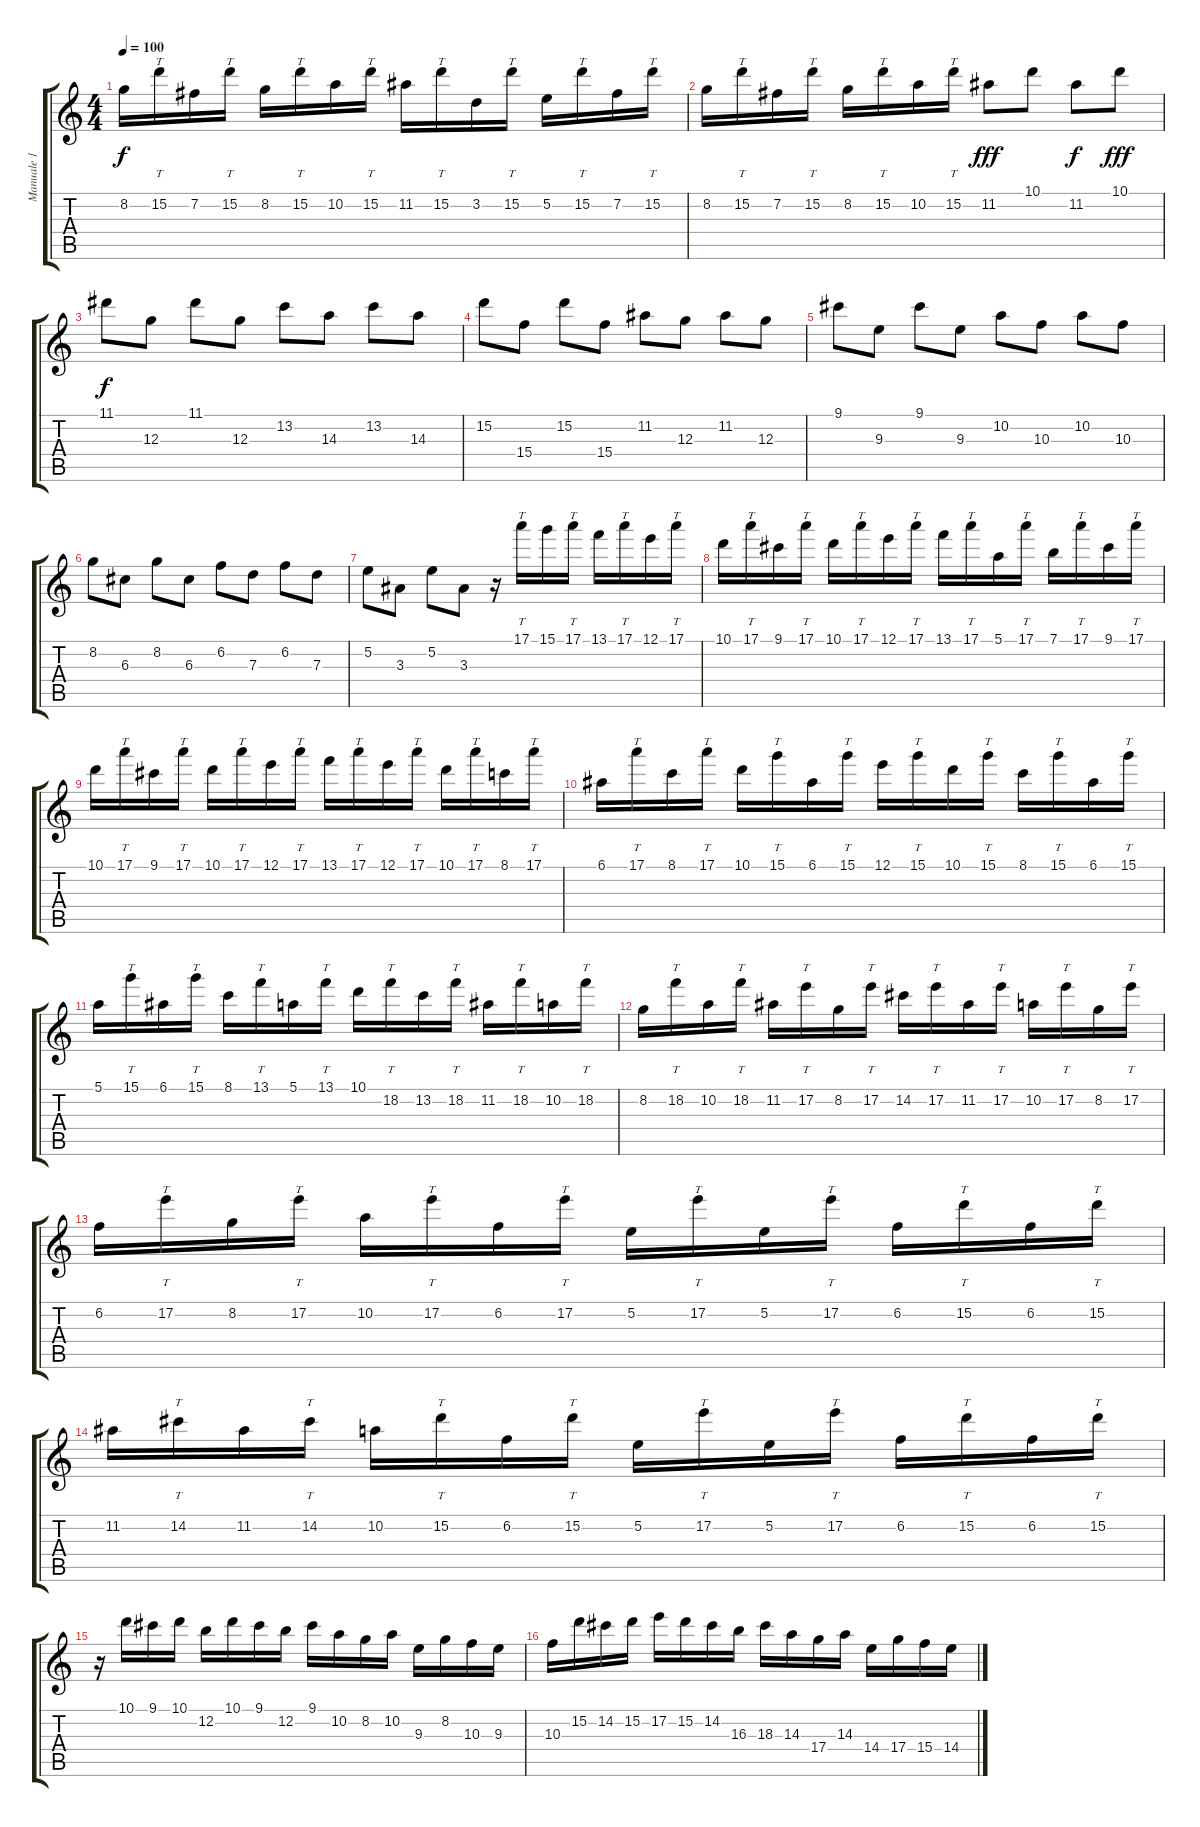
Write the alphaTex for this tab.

\track ("Manuale 1" "Manuale 1") {instrument overdrivenguitar}
\staff {score tabs}
\tuning (E4 B3 G3 D3 A2 E2) {hide}
\ts (4 4)
\tempo 100
\clef g2
\ks c
8.2.16{dy f} 15.2.16{tt} 7.2.16 15.2.16{tt} 8.2.16 15.2.16{tt} 10.2.16 15.2.16{tt} 11.2.16 15.2.16{tt} 3.2.16 15.2.16{tt} 5.2.16 15.2.16{tt} 7.2.16 15.2.16{tt} |
8.2.16 15.2.16{tt} 7.2.16 15.2.16{tt} 8.2.16 15.2.16{tt} 10.2.16 15.2.16{tt} 11.2.8{dy fff} 10.1.8 11.2.8{dy f} 10.1.8{dy fff} |
11.1.8{dy f} 12.3.8 11.1.8 12.3.8 13.2.8 14.3.8 13.2.8 14.3.8 |
15.2.8 15.4.8 15.2.8 15.4.8 11.2.8 12.3.8 11.2.8 12.3.8 |
9.1.8 9.3.8 9.1.8 9.3.8 10.2.8 10.3.8 10.2.8 10.3.8 |
8.2.8 6.3.8 8.2.8 6.3.8 6.2.8 7.3.8 6.2.8 7.3.8 |
5.2.8 3.3.8 5.2.8 3.3.8 r.16 17.1.16{tt} 15.1.16 17.1.16{tt} 13.1.16 17.1.16{tt} 12.1.16 17.1.16{tt} |
10.1.16 17.1.16{tt} 9.1.16 17.1.16{tt} 10.1.16 17.1.16{tt} 12.1.16 17.1.16{tt} 13.1.16 17.1.16{tt} 5.1.16 17.1.16{tt} 7.1.16 17.1.16{tt} 9.1.16 17.1.16{tt} |
10.1.16 17.1.16{tt} 9.1.16 17.1.16{tt} 10.1.16 17.1.16{tt} 12.1.16 17.1.16{tt} 13.1.16{volume 16} 17.1.16{tt} 12.1.16 17.1.16{tt} 10.1.16 17.1.16{tt} 8.1.16 17.1.16{tt} |
6.1.16 17.1.16{tt} 8.1.16 17.1.16{tt} 10.1.16 15.1.16{tt} 6.1.16 15.1.16{tt} 12.1.16 15.1.16{tt} 10.1.16 15.1.16{tt} 8.1.16 15.1.16{tt} 6.1.16 15.1.16{tt} |
5.1.16 15.1.16{tt} 6.1.16 15.1.16{tt} 8.1.16 13.1.16{tt} 5.1.16 13.1.16{tt} 10.1.16 18.2.16{tt} 13.2.16 18.2.16{tt} 11.2.16 18.2.16{tt} 10.2.16 18.2.16{tt} |
8.2.16 18.2.16{tt} 10.2.16 18.2.16{tt} 11.2.16 17.2.16{tt} 8.2.16 17.2.16{tt} 14.2.16 17.2.16{tt} 11.2.16 17.2.16{tt} 10.2.16 17.2.16{tt} 8.2.16 17.2.16{tt} |
6.2.16 17.2.16{tt} 8.2.16 17.2.16{tt} 10.2.16 17.2.16{tt} 6.2.16 17.2.16{tt} 5.2.16 17.2.16{tt} 5.2.16 17.2.16{tt} 6.2.16 15.2.16{tt} 6.2.16 15.2.16{tt} |
11.2.16 14.2.16{tt} 11.2.16 14.2.16{tt} 10.2.16 15.2.16{tt} 6.2.16 15.2.16{tt} 5.2.16 17.2.16{tt} 5.2.16 17.2.16{tt} 6.2.16 15.2.16{tt} 6.2.16 15.2.16{tt} |
r.16 10.1.16 9.1.16 10.1.16 12.2.16 10.1.16 9.1.16 12.2.16 9.1.16 10.2.16 8.2.16 10.2.16 9.3.16 8.2.16 10.3.16 9.3.16 |
10.3.16 15.2.16 14.2.16 15.2.16 17.2.16 15.2.16 14.2.16 16.3.16 18.3.16 14.3.16 17.4.16 14.3.16 14.4.16 17.4.16 15.4.16 14.4.16
